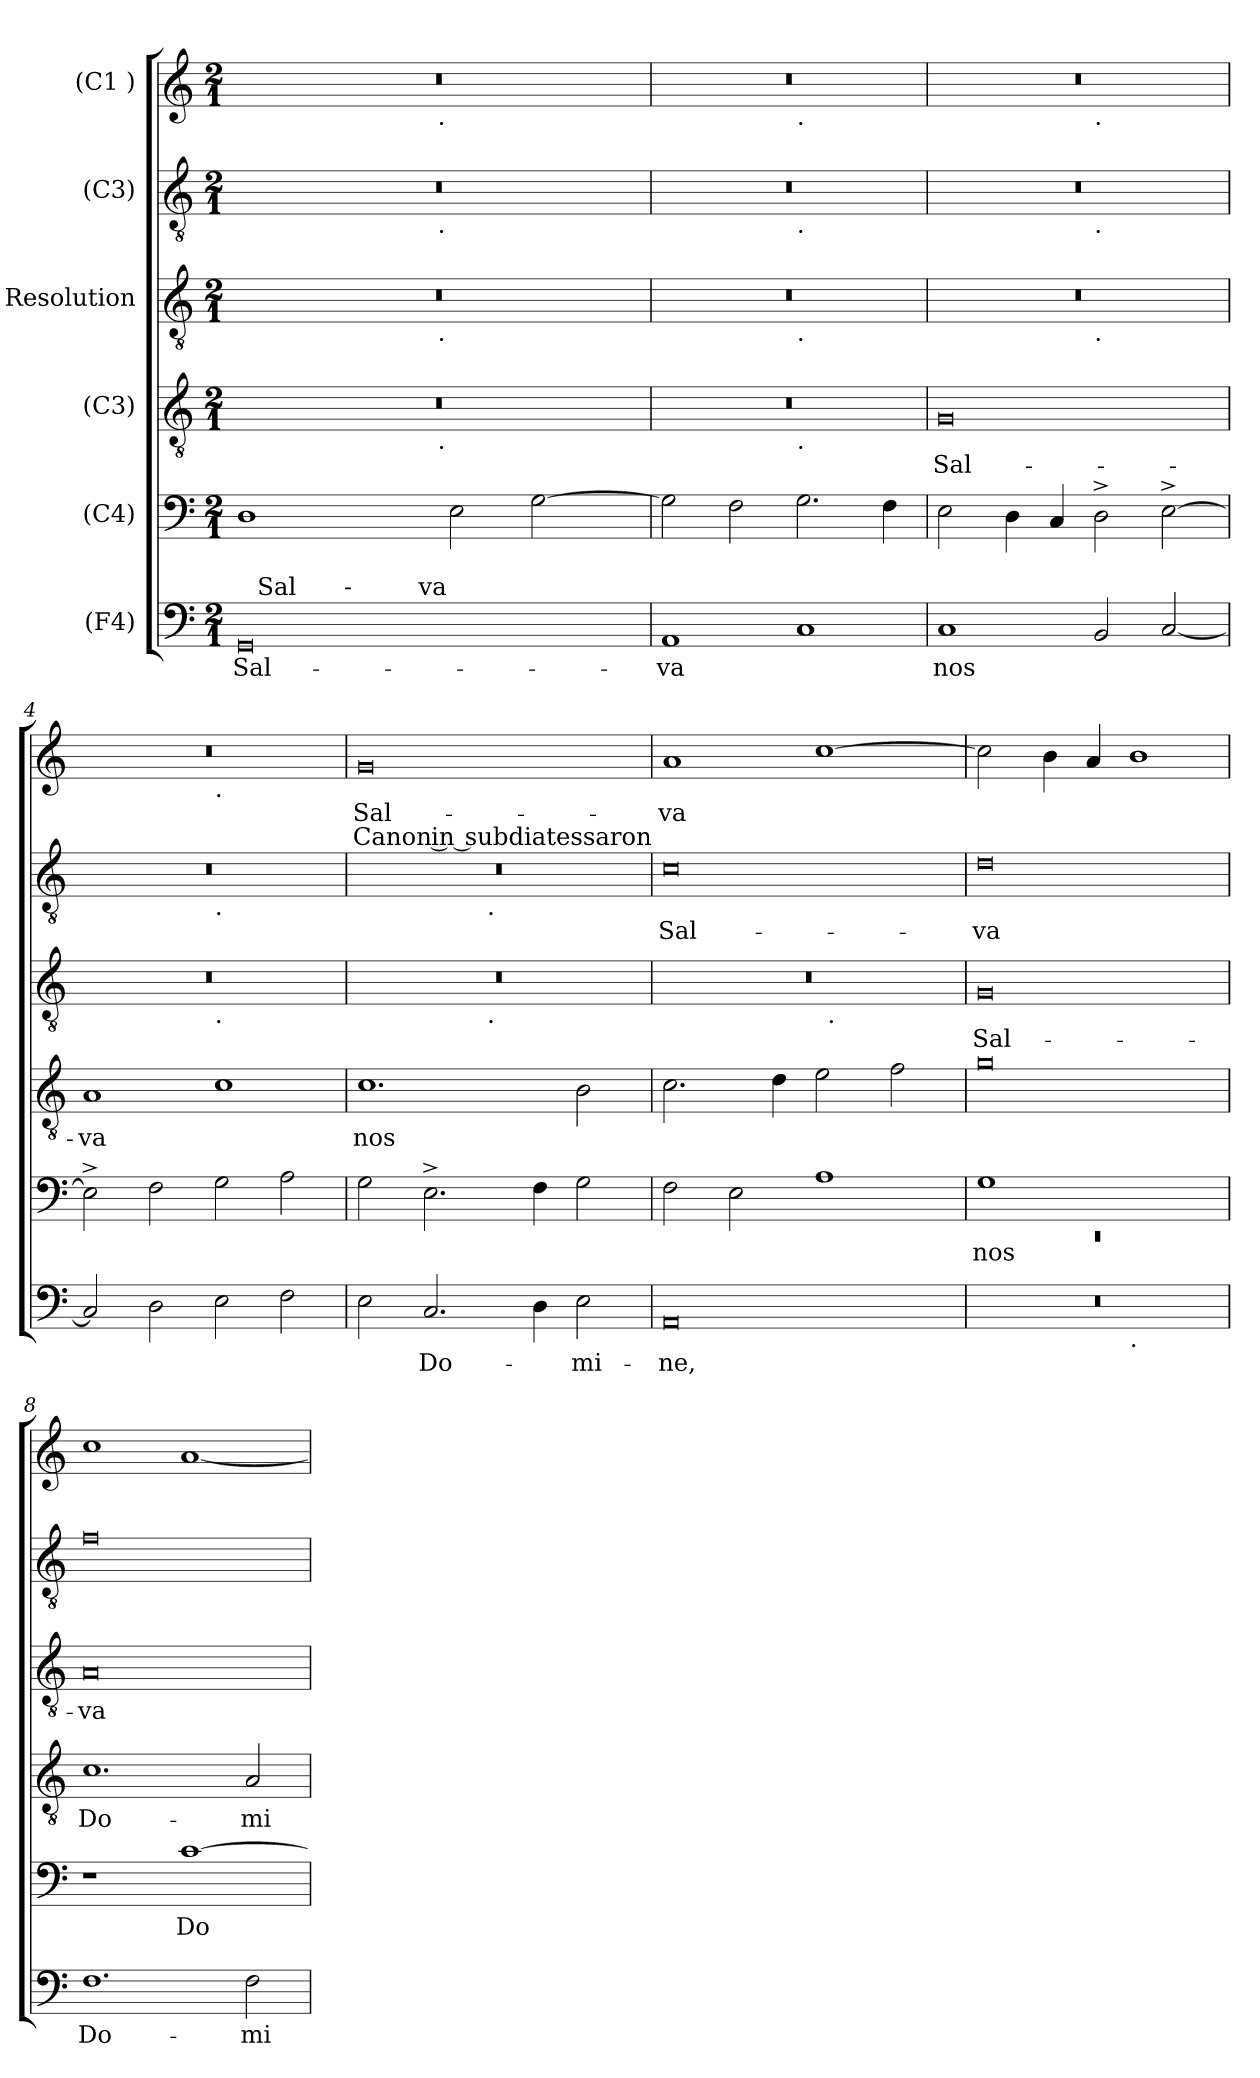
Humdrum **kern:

**kern	**text	**kern	**text	**kern	**text	**kern	**text	**kern	**text	**kern	**text	**text
*part6	*part6	*part5	*part5	*part4	*part4	*part3	*part3	*part2	*part2	*part1	*part1	*part1
*staff6	*staff6	*staff5	*staff5	*staff4	*staff4	*staff3	*staff3	*staff2	*staff2	*staff1	*staff1	*staff1
*I"(F4)	*	*I"(C4)	*	*I"(C3)	*	*I"Resolution	*	*I"(C3)	*	*I"(C1 )	*	*
*clefF4	*	*clefF4	*	*clefGv2	*	*clefGv2	*	*clefGv2	*	*clefG2	*	*
*k[]	*	*k[]	*	*k[]	*	*k[]	*	*k[]	*	*k[]	*	*
*C:	*	*C:	*	*C:	*	*C:	*	*C:	*	*C:	*	*
*M2/1	*	*M2/1	*	*M2/1	*	*M2/1	*	*M2/1	*	*M2/1	*	*
=1	=1	=1	=1	=1	=1	=1	=1	=1	=1	=1	=1	=1
!	!LO:LY:b:rj	!	!	!	!	!	!	!	!	!	!	!
*^	*	*	*	*^	*	*^	*	*^	*	*^	*	*
*	*^	*	*	*	*	*	*	*	*	*	*	*	*	*	*	*	*
*	*	*^	*	*	*	*	*	*	*	*	*	*	*	*	*	*	*	*
0GG	16ryy	2ryy	2ryy	Sal-	1D	.	0r	2ryy	.	0r	2ryy	.	0r	2ryy	.	0r	2ryy	.	.
!	!LO:TX:a:t=Sal	!	!	!	!	!	!	!	!	!	!	!	!	!	!	!	!	!	!
.	1ryy	.	.	.	.	.	.	.	.	.	.	.	.	.	.	.	.	.	.
.	.	16.ryy	4ryy	.	.	.	.	4...ryy	.	.	4...ryy	.	.	4...ryy	.	.	4...ryy	.	.
!	!	!LO:TX:a:t=-	!	!	!	!	!	!	!	!	!	!	!	!	!	!	!	!	!
.	.	1ryy	.	.	.	.	.	.	.	.	.	.	.	.	.	.	.	.	.
.	.	.	8ryy	.	.	.	.	.	.	.	.	.	.	.	.	.	.	.	.
.	.	.	32ryy	.	.	.	.	.	.	.	.	.	.	.	.	.	.	.	.
!	!	!	!LO:TX:a:t=va	!	!	!	!	!	!	!	!	!	!	!	!	!	!	!	!
.	.	.	1ryy	.	.	.	.	.	.	.	.	.	.	.	.	.	.	.	.
!	!	!	!	!	!	!	!	!	!	!	!	!	!	!	!	!	!LO:TX:b:t=.	!	!
!	!	!	!	!	!	!	!	!	!	!	!	!	!	!LO:TX:b:t=.	!	!	!	!	!
!	!	!	!	!	!	!	!	!	!	!	!LO:TX:b:t=.	!	!	!	!	!	!	!	!
!	!	!	!	!	!	!	!	!LO:TX:b:t=.	!	!	!	!	!	!	!	!	!	!	!
.	.	.	.	.	.	.	.	1ryy	.	.	1ryy	.	.	1ryy	.	.	1ryy	.	.
.	.	.	.	.	2E\	.	.	.	.	.	.	.	.	.	.	.	.	.	.
.	2...ryy	.	.	.	.	.	.	.	.	.	.	.	.	.	.	.	.	.	.
.	.	.	.	.	[>2G\	.	.	.	.	.	.	.	.	.	.	.	.	.	.
.	.	4ryy	.	.	.	.	.	.	.	.	.	.	.	.	.	.	.	.	.
.	.	8ryy	.	.	.	.	.	.	.	.	.	.	.	.	.	.	.	.	.
.	.	.	16.ryy	.	.	.	.	.	.	.	.	.	.	.	.	.	.	.	.
.	.	32ryy	.	.	.	.	.	32ryy	.	.	32ryy	.	.	32ryy	.	.	32ryy	.	.
=2	=2	=2	=2	=2	=2	=2	=2	=2	=2	=2	=2	=2	=2	=2	=2	=2	=2	=2	=2
!	!	!	!	!LO:LY:b	!	!	!	!	!	!	!	!	!	!	!	!	!	!	!
*v	*v	*v	*v	*	*	*	*	*	*	*	*	*	*	*	*	*	*	*	*
1AA	-va	2G\]	.	0r	1ryy	.	0r	1ryy	.	0r	1ryy	.	0r	1ryy	.	.
.	.	2F\	.	.	.	.	.	.	.	.	.	.	.	.	.	.
!	!	!	!	!	!	!	!	!	!	!	!	!	!	!LO:TX:b:t=.	!	!
!	!	!	!	!	!	!	!	!	!	!	!LO:TX:b:t=.	!	!	!	!	!
!	!	!	!	!	!	!	!	!LO:TX:b:t=.	!	!	!	!	!	!	!	!
!	!	!	!	!	!LO:TX:b:t=.	!	!	!	!	!	!	!	!	!	!	!
1C	.	2.G\	.	.	1ryy	.	.	1ryy	.	.	1ryy	.	.	1ryy	.	.
.	.	4F\	.	.	.	.	.	.	.	.	.	.	.	.	.	.
=3	=3	=3	=3	=3	=3	=3	=3	=3	=3	=3	=3	=3	=3	=3	=3	=3
!	!LO:LY:b	!	!	!	!	!LO:LY:b:rj	!	!	!	!	!	!	!	!	!	!
*	*	*	*	*v	*v	*	*	*	*	*	*	*	*	*	*	*
1C	nos	2E\	.	0G	Sal-	0r	1ryy	.	0r	1ryy	.	0r	1ryy	.	.
.	.	4D\	.	.	.	.	.	.	.	.	.	.	.	.	.
.	.	4C/	.	.	.	.	.	.	.	.	.	.	.	.	.
!	!	!	!	!	!	!	!	!	!	!	!	!	!LO:TX:b:t=.	!	!
!	!	!	!	!	!	!	!	!	!	!LO:TX:b:t=.	!	!	!	!	!
!	!	!	!	!	!	!	!LO:TX:b:t=.	!	!	!	!	!	!	!	!
2BB/	.	2D^>\	.	.	.	.	1ryy	.	.	1ryy	.	.	1ryy	.	.
[<2C/	.	[>2E^>\	.	.	.	.	.	.	.	.	.	.	.	.	.
=4	=4	=4	=4	=4	=4	=4	=4	=4	=4	=4	=4	=4	=4	=4	=4
!	!	!	!	!	!LO:LY:b	!	!	!	!	!	!	!	!	!	!
2C/]	.	2E^>\]	.	1A	-va	0r	1ryy	.	0r	1ryy	.	0r	1ryy	.	.
2D\	.	2F\	.	.	.	.	.	.	.	.	.	.	.	.	.
!	!	!	!	!	!	!	!	!	!	!	!	!	!LO:TX:b:t=.	!	!
!	!	!	!	!	!	!	!	!	!	!LO:TX:b:t=.	!	!	!	!	!
!	!	!	!	!	!	!	!LO:TX:b:t=.	!	!	!	!	!	!	!	!
2E\	.	2G\	.	1c	.	.	1ryy	.	.	1ryy	.	.	1ryy	.	.
2F\	.	2A\	.	.	.	.	.	.	.	.	.	.	.	.	.
=5	=5	=5	=5	=5	=5	=5	=5	=5	=5	=5	=5	=5	=5	=5	=5
!	!	!	!	!	!LO:LY:b	!	!	!	!	!	!	!	!	!LO:LY:b:rj	!LO:LY:b:rj
*	*	*	*	*	*	*	*	*	*	*	*	*v	*v	*	*
2E\	.	2G\	.	1.c	nos	0r	2ryy	.	0r	2ryy	.	0g	Sal-	Canon in subdiatessaron
!	!LO:LY:b	!	!	!	!	!	!	!	!	!	!	!	!	!
2.C/	Do-	2.E^>\	.	.	.	.	4...ryy	.	.	4...ryy	.	.	.	.
!	!	!	!	!	!	!	!	!	!	!LO:TX:b:t=.	!	!	!	!
!	!	!	!	!	!	!	!LO:TX:b:t=.	!	!	!	!	!	!	!
.	.	.	.	.	.	.	1ryy	.	.	1ryy	.	.	.	.
4D\	.	4F\	.	.	.	.	.	.	.	.	.	.	.	.
!	!LO:LY:b	!	!	!	!	!	!	!	!	!	!	!	!	!
2E\	-mi-	2G\	.	2B\	.	.	.	.	.	.	.	.	.	.
.	.	.	.	.	.	.	32ryy	.	.	32ryy	.	.	.	.
!!LO:LB:g=z
=6	=6	=6	=6	=6	=6	=6	=6	=6	=6	=6	=6	=6	=6	=6
!	!LO:LY:b	!	!	!	!	!	!	!	!	!	!LO:LY:b:rj	!	!LO:LY:b	!
*	*	*	*	*	*	*	*	*	*v	*v	*	*	*	*
0AA	-ne,	2F\	.	2.c\	.	0r	1ryy	.	0c	Sal-	1a	-va	.
.	.	2E\	.	.	.	.	.	.	.	.	.	.	.
.	.	.	.	4d\	.	.	.	.	.	.	.	.	.
.	.	1A	.	2e\	.	.	32ryy	.	.	.	[>1cc	.	.
!	!	!	!	!	!	!	!LO:TX:b:t=.	!	!	!	!	!	!
.	.	.	.	.	.	.	2ryy	.	.	.	.	.	.
.	.	.	.	2f\	.	.	.	.	.	.	.	.	.
.	.	.	.	.	.	.	4...ryy	.	.	.	.	.	.
=7	=7	=7	=7	=7	=7	=7	=7	=7	=7	=7	=7	=7	=7
*	*	*^	*	*	*	*	*	*	*	*	*	*	*
!	!	!	!LO:N:vis=1	!LO:LY:b	!	!	!	!	!LO:LY:b:rj	!	!LO:LY:b	!	!	!
*^	*	*	*	*	*	*	*v	*v	*	*	*	*	*	*
0r	1ryy	.	1G	0rEE	nos	0g	.	0G	Sal-	0d	-va	2cc\]	.	.
.	.	.	.	.	.	.	.	.	.	.	.	4b\	.	.
.	.	.	.	.	.	.	.	.	.	.	.	4a/	.	.
!	!LO:TX:b:t=.	!	!	!	!	!	!	!	!	!	!	!	!	!
.	1ryy	.	1ryy	.	.	.	.	.	.	.	.	1b	.	.
*	*	*	*v	*v	*	*	*	*	*	*	*	*	*	*
=8	=8	=8	=8	=8	=8	=8	=8	=8	=8	=8	=8	=8	=8
!	!	!LO:LY:b	!	!	!	!LO:LY:b	!	!LO:LY:b	!	!	!	!	!
*v	*v	*	*	*	*	*	*	*	*	*	*	*	*
1.F	Do-	1r	.	1.c	Do-	0A	-va	0f	.	1cc	.	.
!	!	!	!LO:LY:b	!	!	!	!	!	!	!	!	!
.	.	[>1c	Do-	.	.	.	.	.	.	[<1a	.	.
!	!LO:LY:b	!	!	!	!LO:LY:b	!	!	!	!	!	!	!
2F\	-mi-	.	.	2A/	-mi-	.	.	.	.	.	.	.
=	=	=	=	=	=	=	=	=	=	=	=	=
*-	*-	*-	*-	*-	*-	*-	*-	*-	*-	*-	*-	*-
